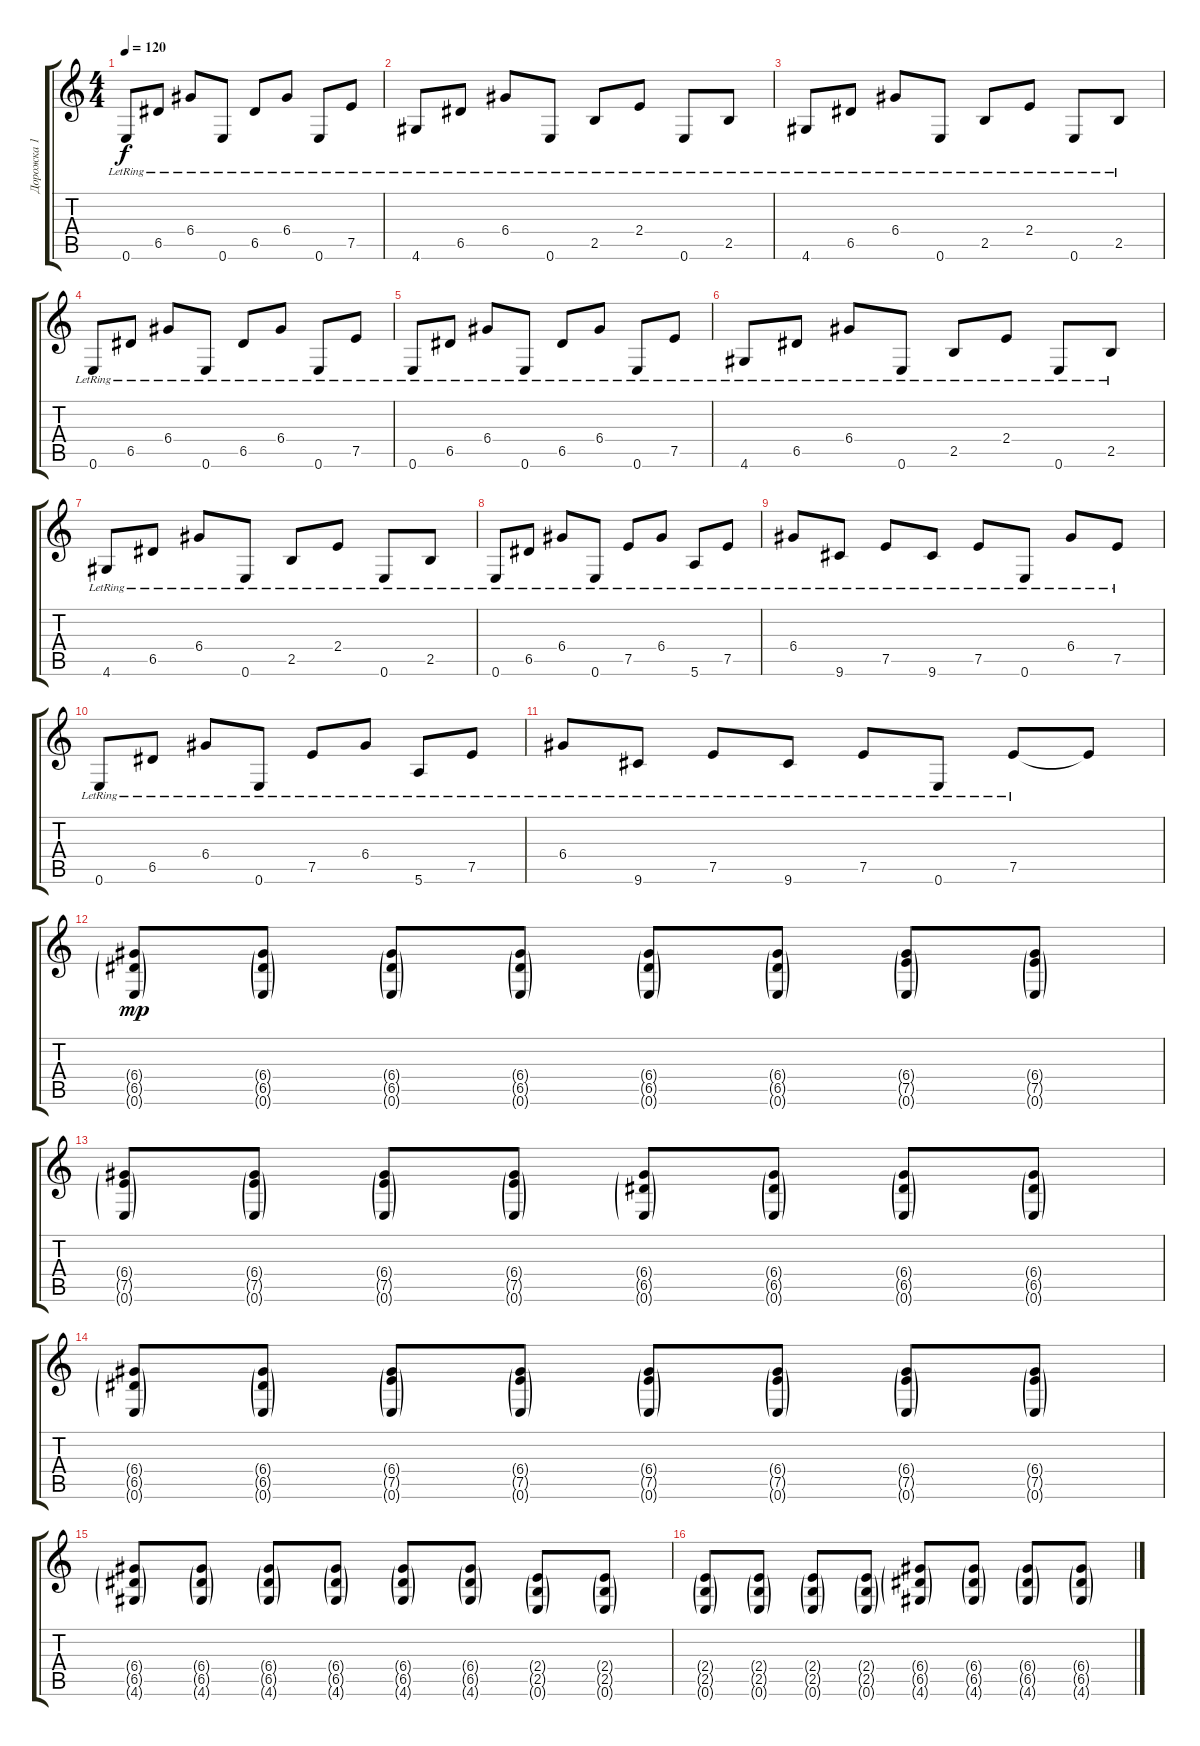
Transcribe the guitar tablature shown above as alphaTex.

\track ("Дорожка 1" "Дорожка 1") {instrument electricguitarjazz}
\staff {score tabs}
\tuning (E4 B3 G3 D3 A2 E2) {hide}
\ts (4 4)
\tempo 120
\clef g2
\ks c
0.6{lr}.8{dy f} 6.5{lr}.8 6.4{lr}.8 0.6{lr}.8 6.5{lr}.8 6.4{lr}.8 0.6{lr}.8 7.5{lr}.8 |
4.6{lr}.8 6.5{lr}.8 6.4{lr}.8 0.6{lr}.8 2.5{lr}.8 2.4{lr}.8 0.6{lr}.8 2.5{lr}.8 |
4.6{lr}.8 6.5{lr}.8 6.4{lr}.8 0.6{lr}.8 2.5{lr}.8 2.4{lr}.8 0.6{lr}.8 2.5{lr}.8 |
0.6{lr}.8 6.5{lr}.8 6.4{lr}.8 0.6{lr}.8 6.5{lr}.8 6.4{lr}.8 0.6{lr}.8 7.5{lr}.8 |
0.6{lr}.8 6.5{lr}.8 6.4{lr}.8 0.6{lr}.8 6.5{lr}.8 6.4{lr}.8 0.6{lr}.8 7.5{lr}.8 |
4.6{lr}.8 6.5{lr}.8 6.4{lr}.8 0.6{lr}.8 2.5{lr}.8 2.4{lr}.8 0.6{lr}.8 2.5{lr}.8 |
4.6{lr}.8 6.5{lr}.8 6.4{lr}.8 0.6{lr}.8 2.5{lr}.8 2.4{lr}.8 0.6{lr}.8 2.5{lr}.8 |
0.6{lr}.8 6.5{lr}.8 6.4{lr}.8 0.6{lr}.8 7.5{lr}.8 6.4{lr}.8 5.6{lr}.8 7.5{lr}.8 |
6.4{lr}.8 9.6{lr}.8 7.5{lr}.8 9.6{lr}.8 7.5{lr}.8 0.6{lr}.8 6.4{lr}.8 7.5{lr}.8 |
0.6{lr}.8 6.5{lr}.8 6.4{lr}.8 0.6{lr}.8 7.5{lr}.8 6.4{lr}.8 5.6{lr}.8 7.5{lr}.8 |
6.4{lr}.8 9.6{lr}.8 7.5{lr}.8 9.6{lr}.8 7.5{lr}.8 0.6{lr}.8 7.5{lr}.8 7.5{t}.8 |
(6.4{g} 6.5{g} 0.6{g}).8{dy mp volume 2} (6.4{g} 6.5{g} 0.6{g}).8{volume 16} (6.4{g} 6.5{g} 0.6{g}).8 (6.4{g} 6.5{g} 0.6{g}).8 (6.4{g} 6.5{g} 0.6{g}).8 (6.4{g} 6.5{g} 0.6{g}).8 (6.4{g} 7.5{g} 0.6{g}).8 (6.4{g} 7.5{g} 0.6{g}).8 |
(6.4{g} 7.5{g} 0.6{g}).8 (6.4{g} 7.5{g} 0.6{g}).8 (6.4{g} 7.5{g} 0.6{g}).8 (6.4{g} 7.5{g} 0.6{g}).8 (6.4{g} 6.5{g} 0.6{g}).8 (6.4{g} 6.5{g} 0.6{g}).8 (6.4{g} 6.5{g} 0.6{g}).8 (6.4{g} 6.5{g} 0.6{g}).8 |
(6.4{g} 6.5{g} 0.6{g}).8 (6.4{g} 6.5{g} 0.6{g}).8 (6.4{g} 7.5{g} 0.6{g}).8 (6.4{g} 7.5{g} 0.6{g}).8 (6.4{g} 7.5{g} 0.6{g}).8 (6.4{g} 7.5{g} 0.6{g}).8 (6.4{g} 7.5{g} 0.6{g}).8 (6.4{g} 7.5{g} 0.6{g}).8 |
(6.4{g} 6.5{g} 4.6{g}).8 (6.4{g} 6.5{g} 4.6{g}).8 (6.4{g} 6.5{g} 4.6{g}).8 (6.4{g} 6.5{g} 4.6{g}).8 (6.4{g} 6.5{g} 4.6{g}).8 (6.4{g} 6.5{g} 4.6{g}).8 (2.4{g} 2.5{g} 0.6{g}).8 (2.4{g} 2.5{g} 0.6{g}).8 |
(2.4{g} 2.5{g} 0.6{g}).8 (2.4{g} 2.5{g} 0.6{g}).8 (2.4{g} 2.5{g} 0.6{g}).8 (2.4{g} 2.5{g} 0.6{g}).8 (6.4{g} 6.5{g} 4.6{g}).8 (6.4{g} 6.5{g} 4.6{g}).8 (6.4{g} 6.5{g} 4.6{g}).8 (6.4{g} 6.5{g} 4.6{g}).8
